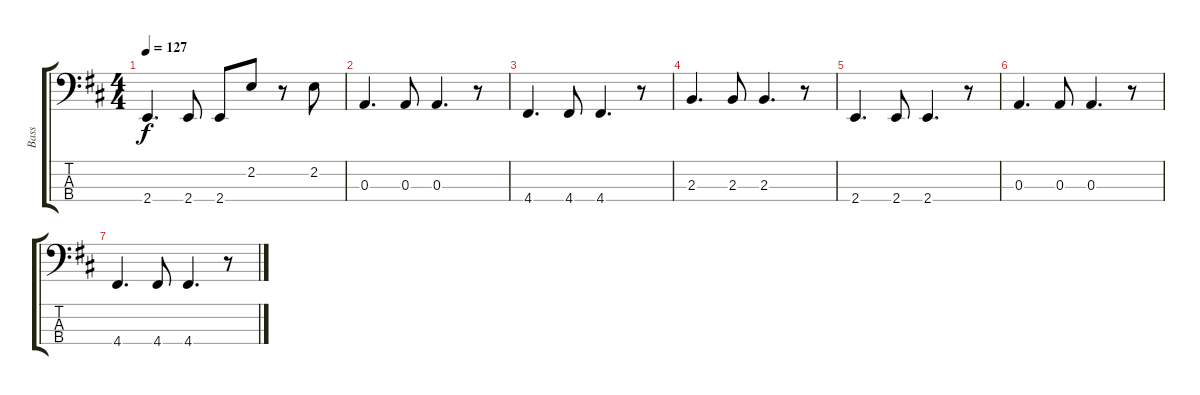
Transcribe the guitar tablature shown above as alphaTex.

\track ("Bass" "Bass") {instrument electricbasspick}
\staff {score tabs}
\tuning (G2 D2 A1 D1) {hide}
\ts (4 4)
\tempo 127
\clef f4
\ks d
2.4.4{d dy f} 2.4.8 2.4.8 2.2.8 r.8 2.2.8 |
0.3.4{d} 0.3.8 0.3.4{d} r.8 |
4.4.4{d} 4.4.8 4.4.4{d} r.8 |
2.3.4{d} 2.3.8 2.3.4{d} r.8 |
2.4.4{d} 2.4.8 2.4.4{d} r.8 |
0.3.4{d} 0.3.8 0.3.4{d} r.8 |
4.4.4{d} 4.4.8 4.4.4{d} r.8
